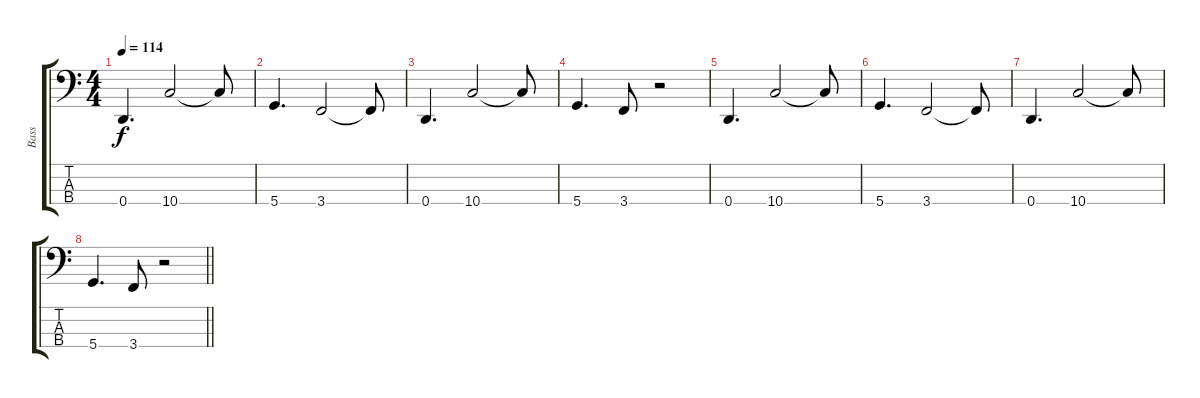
\track ("Bass" "Bass") {instrument electricbasspick}
\staff {score tabs}
\tuning (G2 D2 A1 D1) {hide}
\ts (4 4)
\tempo 114
\clef f4
\ks c
0.4.4{d dy f} 10.4.2 10.4{t}.8 |
5.4.4{d} 3.4.2 3.4{t}.8 |
0.4.4{d} 10.4.2 10.4{t}.8 |
5.4.4{d} 3.4.8 r.2 |
0.4.4{d} 10.4.2 10.4{t}.8 |
5.4.4{d} 3.4.2 3.4{t}.8 |
0.4.4{d} 10.4.2 10.4{t}.8 |
\barLineRight lightlight
5.4.4{d} 3.4.8 r.2
